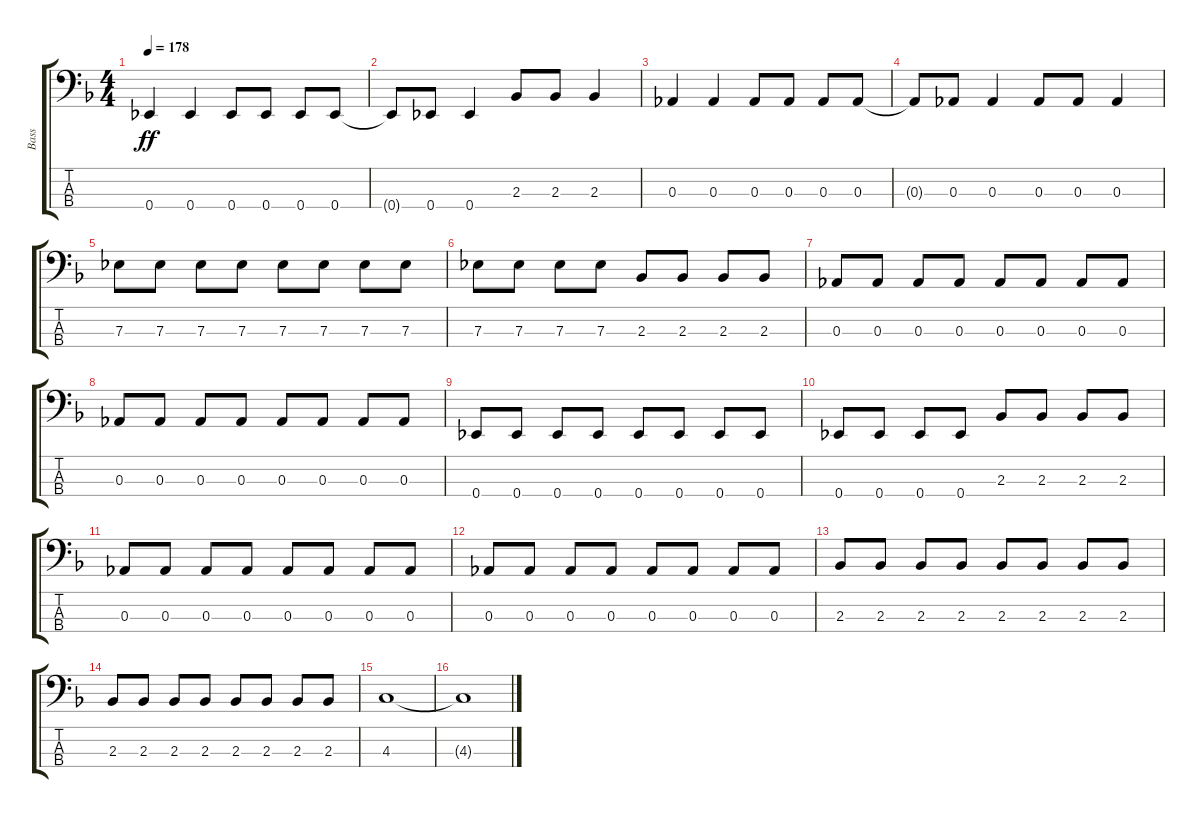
\track ("Bass" "Bass") {instrument electricbassfinger}
\staff {score tabs}
\tuning (Gb2 Db2 Ab1 Eb1) {hide}
\ts (4 4)
\tempo 178
\clef f4
\ks f
0.4.4{dy ff} 0.4.4 0.4.8 0.4.8 0.4.8 0.4.8 |
0.4{t}.8 0.4.8 0.4.4 2.3.8 2.3.8 2.3.4 |
0.3.4 0.3.4 0.3.8 0.3.8 0.3.8 0.3.8 |
0.3{t}.8 0.3.8 0.3.4 0.3.8 0.3.8 0.3.4 |
7.3.8 7.3.8 7.3.8 7.3.8 7.3.8 7.3.8 7.3.8 7.3.8 |
7.3.8 7.3.8 7.3.8 7.3.8 2.3.8 2.3.8 2.3.8 2.3.8 |
0.3.8 0.3.8 0.3.8 0.3.8 0.3.8 0.3.8 0.3.8 0.3.8 |
0.3.8 0.3.8 0.3.8 0.3.8 0.3.8 0.3.8 0.3.8 0.3.8 |
0.4.8 0.4.8 0.4.8 0.4.8 0.4.8 0.4.8 0.4.8 0.4.8 |
0.4.8 0.4.8 0.4.8 0.4.8 2.3.8 2.3.8 2.3.8 2.3.8 |
0.3.8 0.3.8 0.3.8 0.3.8 0.3.8 0.3.8 0.3.8 0.3.8 |
0.3.8 0.3.8 0.3.8 0.3.8 0.3.8 0.3.8 0.3.8 0.3.8 |
2.3.8 2.3.8 2.3.8 2.3.8 2.3.8 2.3.8 2.3.8 2.3.8 |
2.3.8 2.3.8 2.3.8 2.3.8 2.3.8 2.3.8 2.3.8 2.3.8 |
4.3.1 |
4.3{t}.1
